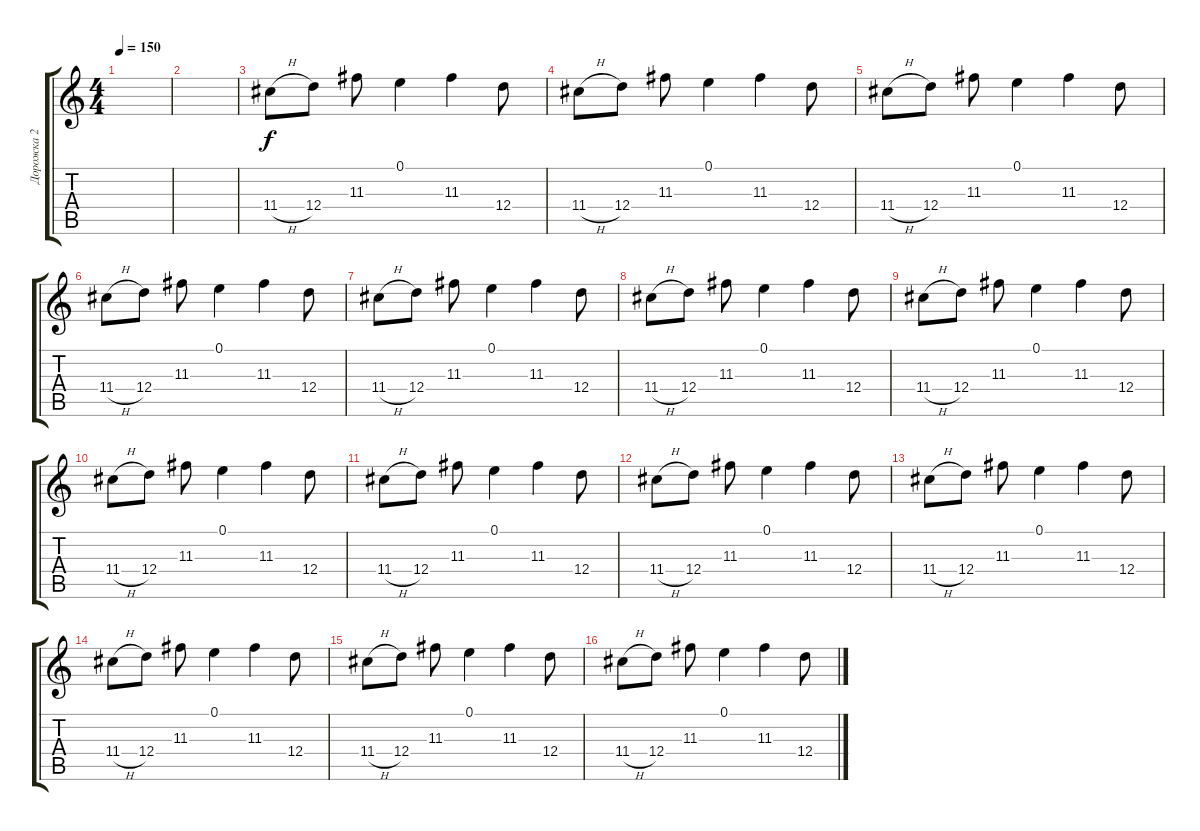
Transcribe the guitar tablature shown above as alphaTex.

\track ("Дорожка 2" "Дорожка 2") {instrument electricguitarclean}
\staff {score tabs}
\tuning (E4 B3 G3 D3 A2 D2) {hide}
\ts (4 4)
\tempo 150
\clef g2
\ks c
|
|
11.4{h}.8{volume 10 instrument distortionguitar} 12.4.8 11.3.8 0.1.4 11.3.4 12.4.8 |
11.4{h}.8 12.4.8 11.3.8 0.1.4 11.3.4 12.4.8 |
11.4{h}.8 12.4.8 11.3.8 0.1.4 11.3.4 12.4.8 |
11.4{h}.8 12.4.8 11.3.8 0.1.4 11.3.4 12.4.8 |
11.4{h}.8 12.4.8 11.3.8 0.1.4 11.3.4 12.4.8 |
11.4{h}.8 12.4.8 11.3.8 0.1.4 11.3.4 12.4.8 |
11.4{h}.8 12.4.8 11.3.8 0.1.4 11.3.4 12.4.8 |
11.4{h}.8 12.4.8 11.3.8 0.1.4 11.3.4 12.4.8 |
11.4{h}.8 12.4.8 11.3.8 0.1.4 11.3.4 12.4.8 |
11.4{h}.8 12.4.8 11.3.8 0.1.4 11.3.4 12.4.8 |
11.4{h}.8 12.4.8 11.3.8 0.1.4 11.3.4 12.4.8 |
11.4{h}.8 12.4.8 11.3.8 0.1.4 11.3.4 12.4.8 |
11.4{h}.8 12.4.8 11.3.8 0.1.4 11.3.4 12.4.8 |
11.4{h}.8 12.4.8 11.3.8 0.1.4 11.3.4 12.4.8
